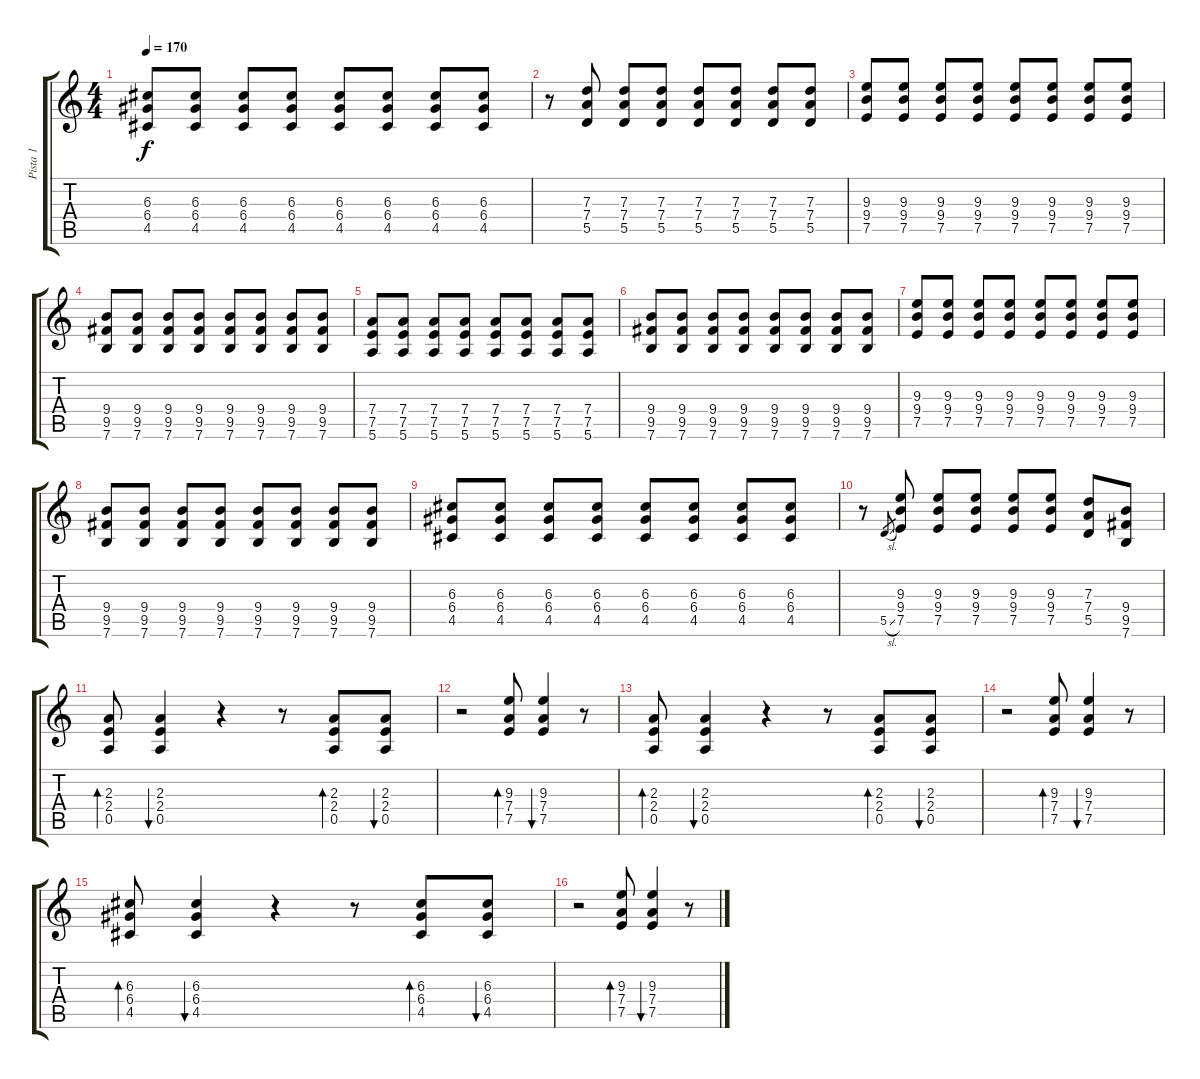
\track ("Pista 1" "Pista 1") {instrument distortionguitar}
\staff {score tabs}
\tuning (E4 B3 G3 D3 A2 E2) {hide}
\ts (4 4)
\tempo 170
\clef g2
\ks c
(6.3 6.4 4.5).8{dy f} (6.3 6.4 4.5).8 (6.3 6.4 4.5).8 (6.3 6.4 4.5).8 (6.3 6.4 4.5).8 (6.3 6.4 4.5).8 (6.3 6.4 4.5).8 (6.3 6.4 4.5).8 |
r.8 (7.3 7.4 5.5).8 (7.3 7.4 5.5).8 (7.3 7.4 5.5).8 (7.3 7.4 5.5).8 (7.3 7.4 5.5).8 (7.3 7.4 5.5).8 (7.3 7.4 5.5).8 |
(9.3 9.4 7.5).8 (9.3 9.4 7.5).8 (9.3 9.4 7.5).8 (9.3 9.4 7.5).8 (9.3 9.4 7.5).8 (9.3 9.4 7.5).8 (9.3 9.4 7.5).8 (9.3 9.4 7.5).8 |
(9.4 9.5 7.6).8 (9.4 9.5 7.6).8 (9.4 9.5 7.6).8 (9.4 9.5 7.6).8 (9.4 9.5 7.6).8 (9.4 9.5 7.6).8 (9.4 9.5 7.6).8 (9.4 9.5 7.6).8 |
(7.4 7.5 5.6).8 (7.4 7.5 5.6).8 (7.4 7.5 5.6).8 (7.4 7.5 5.6).8 (7.4 7.5 5.6).8 (7.4 7.5 5.6).8 (7.4 7.5 5.6).8 (7.4 7.5 5.6).8 |
(9.4 9.5 7.6).8 (9.4 9.5 7.6).8 (9.4 9.5 7.6).8 (9.4 9.5 7.6).8 (9.4 9.5 7.6).8 (9.4 9.5 7.6).8 (9.4 9.5 7.6).8 (9.4 9.5 7.6).8 |
(9.3 9.4 7.5).8 (9.3 9.4 7.5).8 (9.3 9.4 7.5).8 (9.3 9.4 7.5).8 (9.3 9.4 7.5).8 (9.3 9.4 7.5).8 (9.3 9.4 7.5).8 (9.3 9.4 7.5).8 |
(9.4 9.5 7.6).8 (9.4 9.5 7.6).8 (9.4 9.5 7.6).8 (9.4 9.5 7.6).8 (9.4 9.5 7.6).8 (9.4 9.5 7.6).8 (9.4 9.5 7.6).8 (9.4 9.5 7.6).8 |
(6.3 6.4 4.5).8 (6.3 6.4 4.5).8 (6.3 6.4 4.5).8 (6.3 6.4 4.5).8 (6.3 6.4 4.5).8 (6.3 6.4 4.5).8 (6.3 6.4 4.5).8 (6.3 6.4 4.5).8 |
r.8 5.5{sl}.8{gr} (9.3 9.4 7.5).8 (9.3 9.4 7.5).8 (9.3 9.4 7.5).8 (9.3 9.4 7.5).8 (9.3 9.4 7.5).8 (7.3 7.4 5.5).8 (9.4 9.5 7.6).8 |
(2.3 2.4 0.5).8{bd 60} (2.3 2.4 0.5).4{bu 60} r.4 r.8 (2.3 2.4 0.5).8{bd 60} (2.3 2.4 0.5).8{bu 60} |
r.2 (9.3 7.4 7.5).8{bd 60} (9.3 7.4 7.5).4{bu 60} r.8 |
(2.3 2.4 0.5).8{bd 60} (2.3 2.4 0.5).4{bu 60} r.4 r.8 (2.3 2.4 0.5).8{bd 60} (2.3 2.4 0.5).8{bu 60} |
r.2 (9.3 7.4 7.5).8{bd 60} (9.3 7.4 7.5).4{bu 60} r.8 |
(6.3 6.4 4.5).8{bd 60} (6.3 6.4 4.5).4{bu 60} r.4 r.8 (6.3 6.4 4.5).8{bd 60} (6.3 6.4 4.5).8{bu 60} |
r.2 (9.3 7.4 7.5).8{bd 60} (9.3 7.4 7.5).4{bu 60} r.8
